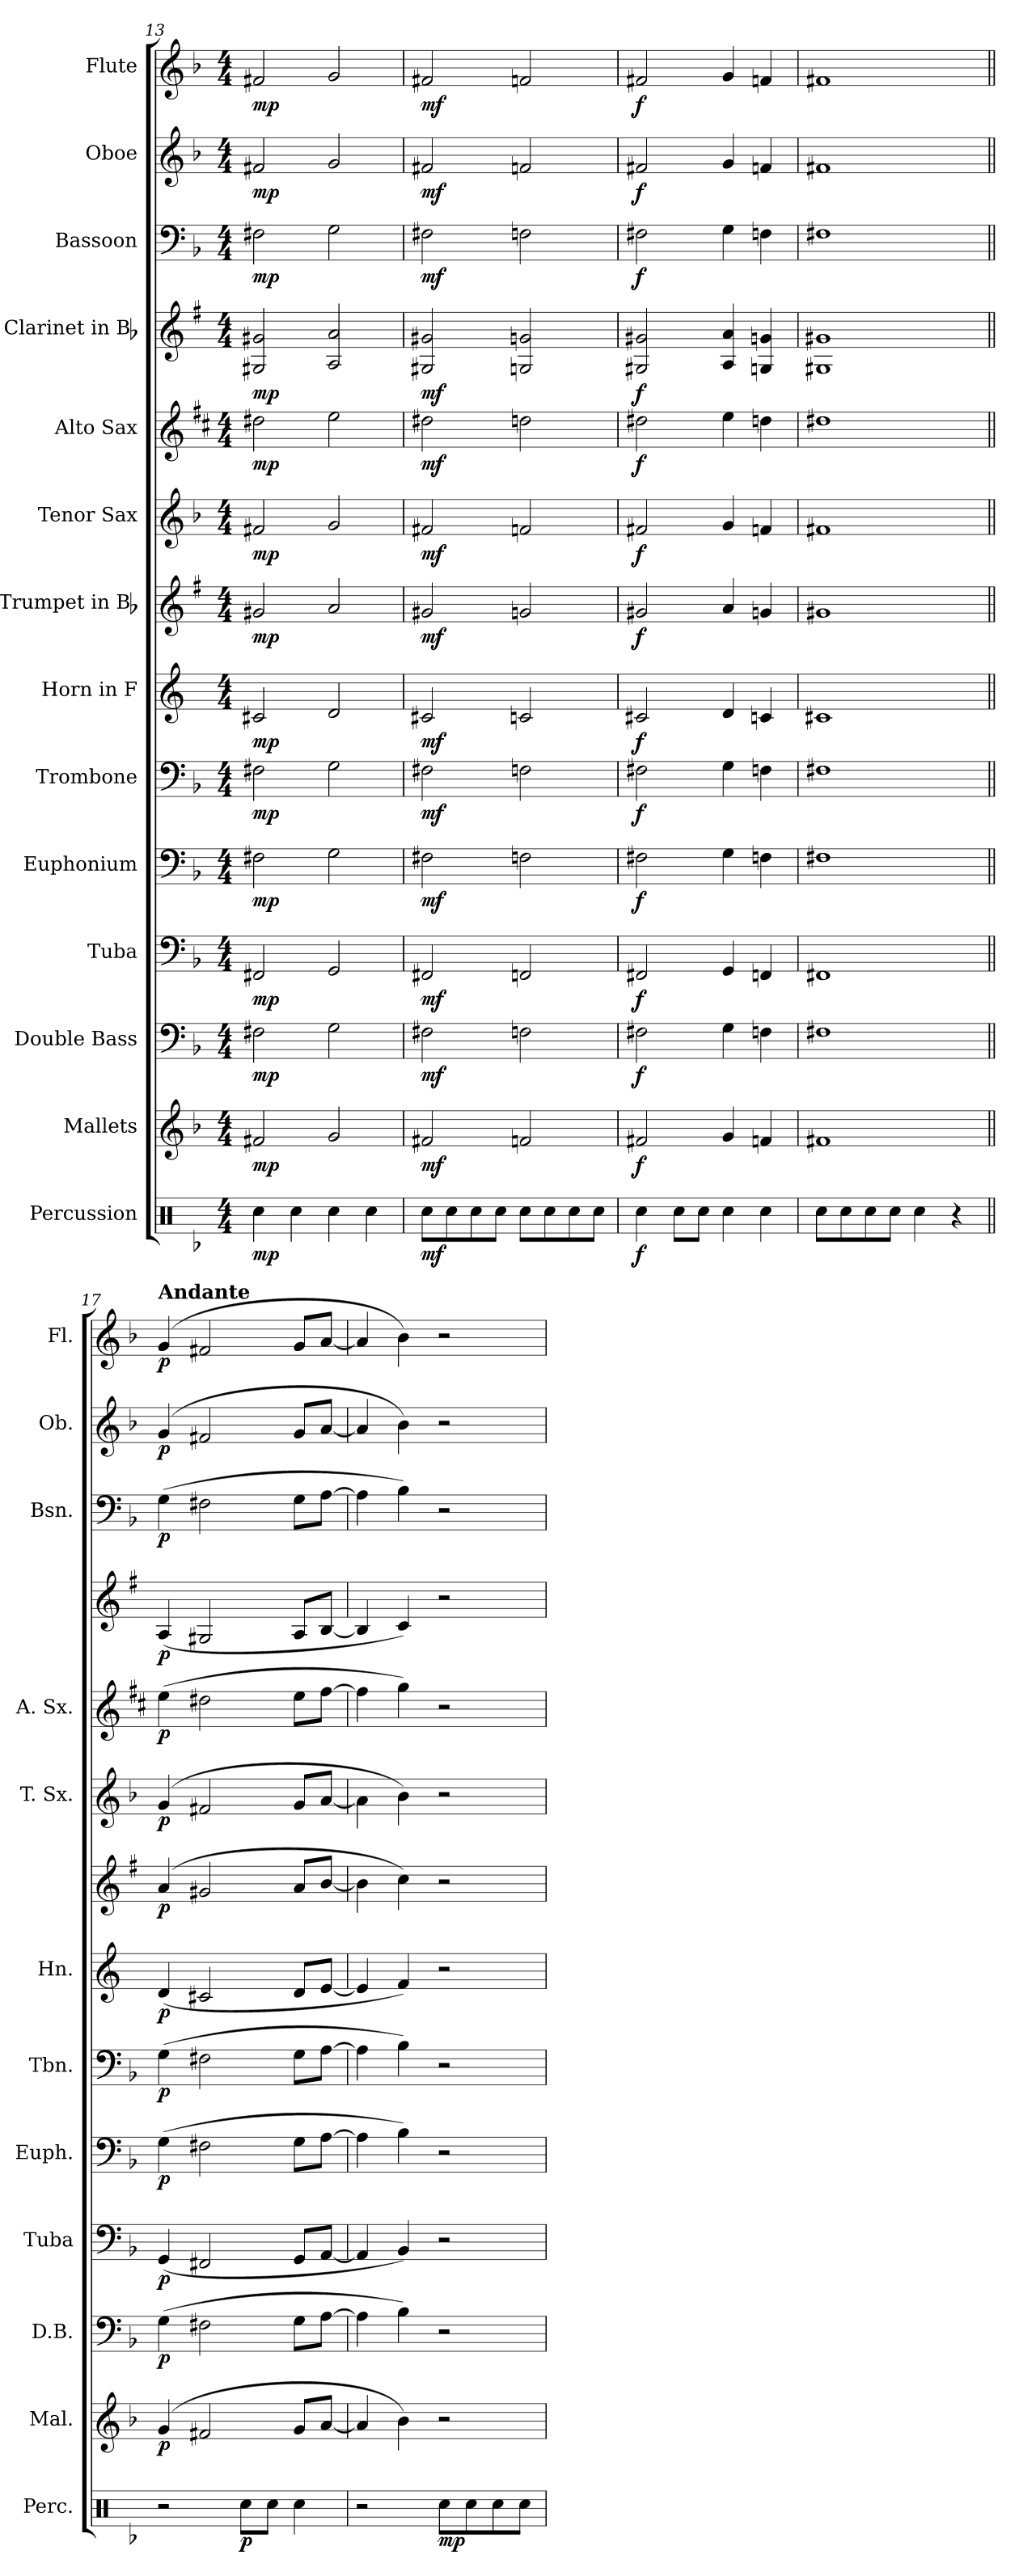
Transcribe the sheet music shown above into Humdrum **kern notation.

**kern	**dynam	**kern	**dynam	**kern	**dynam	**kern	**dynam	**kern	**dynam	**kern	**dynam	**kern	**dynam	**kern	**dynam	**kern	**dynam	**kern	**dynam	**kern	**dynam	**kern	**dynam	**kern	**dynam	**kern	**dynam
*part14	*part14	*part13	*part13	*part12	*part12	*part11	*part11	*part10	*part10	*part9	*part9	*part8	*part8	*part7	*part7	*part6	*part6	*part5	*part5	*part4	*part4	*part3	*part3	*part2	*part2	*part1	*part1
*staff14	*staff14	*staff13	*staff13	*staff12	*staff12	*staff11	*staff11	*staff10	*staff10	*staff9	*staff9	*staff8	*staff8	*staff7	*staff7	*staff6	*staff6	*staff5	*staff5	*staff4	*staff4	*staff3	*staff3	*staff2	*staff2	*staff1	*staff1
*I"Percussion	*	*I"Mallets	*	*I"Double Bass	*	*I"Tuba	*	*I"Euphonium	*	*I"Trombone	*	*I"Horn in F	*	*I"Trumpet in Bb	*	*I"Tenor Sax	*	*I"Alto Sax	*	*I"Clarinet in Bb	*	*I"Bassoon	*	*I"Oboe	*	*I"Flute	*
*I'Perc.	*	*I'Mal.	*	*I'D.B.	*	*I'Tuba	*	*I'Euph.	*	*I'Tbn.	*	*I'Hn.	*	*	*	*I'T. Sx.	*	*I'A. Sx.	*	*	*	*I'Bsn.	*	*I'Ob.	*	*I'Fl.	*
*clefX	*	*clefG2	*	*clefF4	*	*clefF4	*	*clefF4	*	*clefF4	*	*clefG2	*	*clefG2	*	*clefG2	*	*clefG2	*	*clefG2	*	*clefF4	*	*clefG2	*	*clefG2	*
*	*	*	*	*ITrd7c12	*	*	*	*	*	*	*	*ITrd4c7	*	*ITrd1c2	*	*ITrd8c14	*	*ITrd5c9	*	*ITrd1c2	*	*	*	*	*	*	*
*k[b-]	*	*k[b-]	*	*k[b-]	*	*k[b-]	*	*k[b-]	*	*k[b-]	*	*k[b-]	*	*k[b-]	*	*k[b-]	*	*k[b-]	*	*k[b-]	*	*k[b-]	*	*k[b-]	*	*k[b-]	*
*F:	*	*F:	*	*F:	*	*F:	*	*F:	*	*F:	*	*F:	*	*F:	*	*F:	*	*F:	*	*F:	*	*F:	*	*F:	*	*F:	*
*M4/4	*	*M4/4	*	*M4/4	*	*M4/4	*	*M4/4	*	*M4/4	*	*M4/4	*	*M4/4	*	*M4/4	*	*M4/4	*	*M4/4	*	*M4/4	*	*M4/4	*	*M4/4	*
=13	=13	=13	=13	=13	=13	=13	=13	=13	=13	=13	=13	=13	=13	=13	=13	=13	=13	=13	=13	=13	=13	=13	=13	=13	=13	=13	=13
!	!LO:DY:b	!	!LO:DY:b	!	!LO:DY:b	!	!LO:DY:b	!	!LO:DY:b	!	!LO:DY:b	!	!LO:DY:b	!	!LO:DY:b	!	!LO:DY:b	!	!LO:DY:b	!	!LO:DY:b	!	!LO:DY:b	!	!LO:DY:b	!	!LO:DY:b
4Rcc\	mp	2f#X/	mp	2FF#X\	mp	2FF#X/	mp	2F#X\	mp	2F#X\	mp	2F#X/	mp	2f#X/	mp	2F#X/	mp	2f#X\	mp	2F#X/ 2f#X/	mp	2F#X\	mp	2f#X/	mp	2f#X/	mp
4Rcc\	.	.	.	.	.	.	.	.	.	.	.	.	.	.	.	.	.	.	.	.	.	.	.	.	.	.	.
4Rcc\	.	2g/	.	2GG\	.	2GG/	.	2G\	.	2G\	.	2G/	.	2g/	.	2G/	.	2g\	.	2G/ 2g/	.	2G\	.	2g/	.	2g/	.
4Rcc\	.	.	.	.	.	.	.	.	.	.	.	.	.	.	.	.	.	.	.	.	.	.	.	.	.	.	.
=14	=14	=14	=14	=14	=14	=14	=14	=14	=14	=14	=14	=14	=14	=14	=14	=14	=14	=14	=14	=14	=14	=14	=14	=14	=14	=14	=14
!	!LO:DY:b	!	!LO:DY:b	!	!LO:DY:b	!	!LO:DY:b	!	!LO:DY:b	!	!LO:DY:b	!	!LO:DY:b	!	!LO:DY:b	!	!LO:DY:b	!	!LO:DY:b	!	!LO:DY:b	!	!LO:DY:b	!	!LO:DY:b	!	!LO:DY:b
8Rcc\L	mf	2f#X/	mf	2FF#X\	mf	2FF#X/	mf	2F#X\	mf	2F#X\	mf	2F#X/	mf	2f#X/	mf	2F#X/	mf	2f#X\	mf	2F#X/ 2f#X/	mf	2F#X\	mf	2f#X/	mf	2f#X/	mf
8Rcc\	.	.	.	.	.	.	.	.	.	.	.	.	.	.	.	.	.	.	.	.	.	.	.	.	.	.	.
8Rcc\	.	.	.	.	.	.	.	.	.	.	.	.	.	.	.	.	.	.	.	.	.	.	.	.	.	.	.
8Rcc\J	.	.	.	.	.	.	.	.	.	.	.	.	.	.	.	.	.	.	.	.	.	.	.	.	.	.	.
8Rcc\L	.	2fn/	.	2FFn\	.	2FFn/	.	2Fn\	.	2Fn\	.	2Fn/	.	2fn/	.	2Fn/	.	2fn\	.	2Fn/ 2fn/	.	2Fn\	.	2fn/	.	2fn/	.
8Rcc\	.	.	.	.	.	.	.	.	.	.	.	.	.	.	.	.	.	.	.	.	.	.	.	.	.	.	.
8Rcc\	.	.	.	.	.	.	.	.	.	.	.	.	.	.	.	.	.	.	.	.	.	.	.	.	.	.	.
8Rcc\J	.	.	.	.	.	.	.	.	.	.	.	.	.	.	.	.	.	.	.	.	.	.	.	.	.	.	.
=15	=15	=15	=15	=15	=15	=15	=15	=15	=15	=15	=15	=15	=15	=15	=15	=15	=15	=15	=15	=15	=15	=15	=15	=15	=15	=15	=15
!	!LO:DY:b	!	!LO:DY:b	!	!LO:DY:b	!	!LO:DY:b	!	!LO:DY:b	!	!LO:DY:b	!	!LO:DY:b	!	!LO:DY:b	!	!LO:DY:b	!	!LO:DY:b	!	!LO:DY:b	!	!LO:DY:b	!	!LO:DY:b	!	!LO:DY:b
4Rcc\	f	2f#X/	f	2FF#X\	f	2FF#X/	f	2F#X\	f	2F#X\	f	2F#X/	f	2f#X/	f	2F#X/	f	2f#X\	f	2F#X/ 2f#X/	f	2F#X\	f	2f#X/	f	2f#X/	f
8Rcc\L	.	.	.	.	.	.	.	.	.	.	.	.	.	.	.	.	.	.	.	.	.	.	.	.	.	.	.
8Rcc\J	.	.	.	.	.	.	.	.	.	.	.	.	.	.	.	.	.	.	.	.	.	.	.	.	.	.	.
4Rcc\	.	4g/	.	4GG\	.	4GG/	.	4G\	.	4G\	.	4G/	.	4g/	.	4G/	.	4g\	.	4G/ 4g/	.	4G\	.	4g/	.	4g/	.
4Rcc\	.	4fn/	.	4FFn\	.	4FFn/	.	4Fn\	.	4Fn\	.	4Fn/	.	4fn/	.	4Fn/	.	4fn\	.	4Fn/ 4fn/	.	4Fn\	.	4fn/	.	4fn/	.
=16	=16	=16	=16	=16	=16	=16	=16	=16	=16	=16	=16	=16	=16	=16	=16	=16	=16	=16	=16	=16	=16	=16	=16	=16	=16	=16	=16
8Rcc\L	.	1f#X	.	1FF#X	.	1FF#X	.	1F#X	.	1F#X	.	1F#X	.	1f#X	.	1F#X	.	1f#X	.	1F#X 1f#X	.	1F#X	.	1f#X	.	1f#X	.
8Rcc\	.	.	.	.	.	.	.	.	.	.	.	.	.	.	.	.	.	.	.	.	.	.	.	.	.	.	.
8Rcc\	.	.	.	.	.	.	.	.	.	.	.	.	.	.	.	.	.	.	.	.	.	.	.	.	.	.	.
8Rcc\J	.	.	.	.	.	.	.	.	.	.	.	.	.	.	.	.	.	.	.	.	.	.	.	.	.	.	.
4Rcc\	.	.	.	.	.	.	.	.	.	.	.	.	.	.	.	.	.	.	.	.	.	.	.	.	.	.	.
4r	.	.	.	.	.	.	.	.	.	.	.	.	.	.	.	.	.	.	.	.	.	.	.	.	.	.	.
!!LO:PB:g=z
=17||	=17||	=17||	=17||	=17||	=17||	=17||	=17||	=17||	=17||	=17||	=17||	=17||	=17||	=17||	=17||	=17||	=17||	=17||	=17||	=17||	=17||	=17||	=17||	=17||	=17||	=17||	=17||
*	*	*	*	*	*	*	*	*	*	*	*	*	*	*	*	*	*	*	*	*	*	*	*	*	*	*MM80	*
!	!	!	!	!	!	!	!	!	!	!	!	!	!	!	!	!	!	!	!	!	!	!	!	!	!	!LO:TX:a:B:t=Andante	!
!	!	!	!LO:DY:b	!	!LO:DY:b	!	!LO:DY:b	!	!LO:DY:b	!	!LO:DY:b	!	!LO:DY:b	!	!LO:DY:b	!	!LO:DY:b	!	!LO:DY:b	!	!LO:DY:b	!	!LO:DY:b	!	!LO:DY:b	!	!LO:DY:b
2r	.	(4g/	p	(>4GG\	p	(<4GG/	p	(>4G\	p	(>4G\	p	(<4G/	p	(4g/	p	(4G/	p	(>4g\	p	(<4G/	p	(>4G\	p	(4g/	p	(4g/	p
.	.	2f#X/	.	2FF#X\	.	2FF#X/	.	2F#X\	.	2F#X\	.	2F#X/	.	2f#X/	.	2F#X/	.	2f#X\	.	2F#X/	.	2F#X\	.	2f#X/	.	2f#X/	.
!	!LO:DY:b	!	!	!	!	!	!	!	!	!	!	!	!	!	!	!	!	!	!	!	!	!	!	!	!	!	!
8Rcc\L	p	.	.	.	.	.	.	.	.	.	.	.	.	.	.	.	.	.	.	.	.	.	.	.	.	.	.
8Rcc\J	.	.	.	.	.	.	.	.	.	.	.	.	.	.	.	.	.	.	.	.	.	.	.	.	.	.	.
4Rcc\	.	8g/L	.	8GG\L	.	8GG/L	.	8G\L	.	8G\L	.	8G/L	.	8g/L	.	8G/L	.	8g\L	.	8G/L	.	8G\L	.	8g/L	.	8g/L	.
.	.	[8a/J	.	[8AA\J	.	[8AA/J	.	[8A\J	.	[8A\J	.	[8A/J	.	[8a/J	.	[8A/J	.	[8a\J	.	[8A/J	.	[8A\J	.	[8a/J	.	[8a/J	.
=18	=18	=18	=18	=18	=18	=18	=18	=18	=18	=18	=18	=18	=18	=18	=18	=18	=18	=18	=18	=18	=18	=18	=18	=18	=18	=18	=18
2r	.	4a/]	.	4AA\]	.	4AA/]	.	4A\]	.	4A\]	.	4A/]	.	4a\]	.	4A\]	.	4a\]	.	4A/]	.	4A\]	.	4a/]	.	4a/]	.
.	.	4b-\)	.	4BB-\)	.	4BB-/)	.	4B-\)	.	4B-\)	.	4B-/)	.	4b-\)	.	4B-\)	.	4b-\)	.	4B-/)	.	4B-\)	.	4b-\)	.	4b-\)	.
!	!LO:DY:b	!	!	!	!	!	!	!	!	!	!	!	!	!	!	!	!	!	!	!	!	!	!	!	!	!	!
8Rcc\L	mp	2r	.	2r	.	2r	.	2r	.	2r	.	2r	.	2r	.	2r	.	2r	.	2r	.	2r	.	2r	.	2r	.
8Rcc\	.	.	.	.	.	.	.	.	.	.	.	.	.	.	.	.	.	.	.	.	.	.	.	.	.	.	.
8Rcc\	.	.	.	.	.	.	.	.	.	.	.	.	.	.	.	.	.	.	.	.	.	.	.	.	.	.	.
8Rcc\J	.	.	.	.	.	.	.	.	.	.	.	.	.	.	.	.	.	.	.	.	.	.	.	.	.	.	.
=	=	=	=	=	=	=	=	=	=	=	=	=	=	=	=	=	=	=	=	=	=	=	=	=	=	=	=
*-	*-	*-	*-	*-	*-	*-	*-	*-	*-	*-	*-	*-	*-	*-	*-	*-	*-	*-	*-	*-	*-	*-	*-	*-	*-	*-	*-
